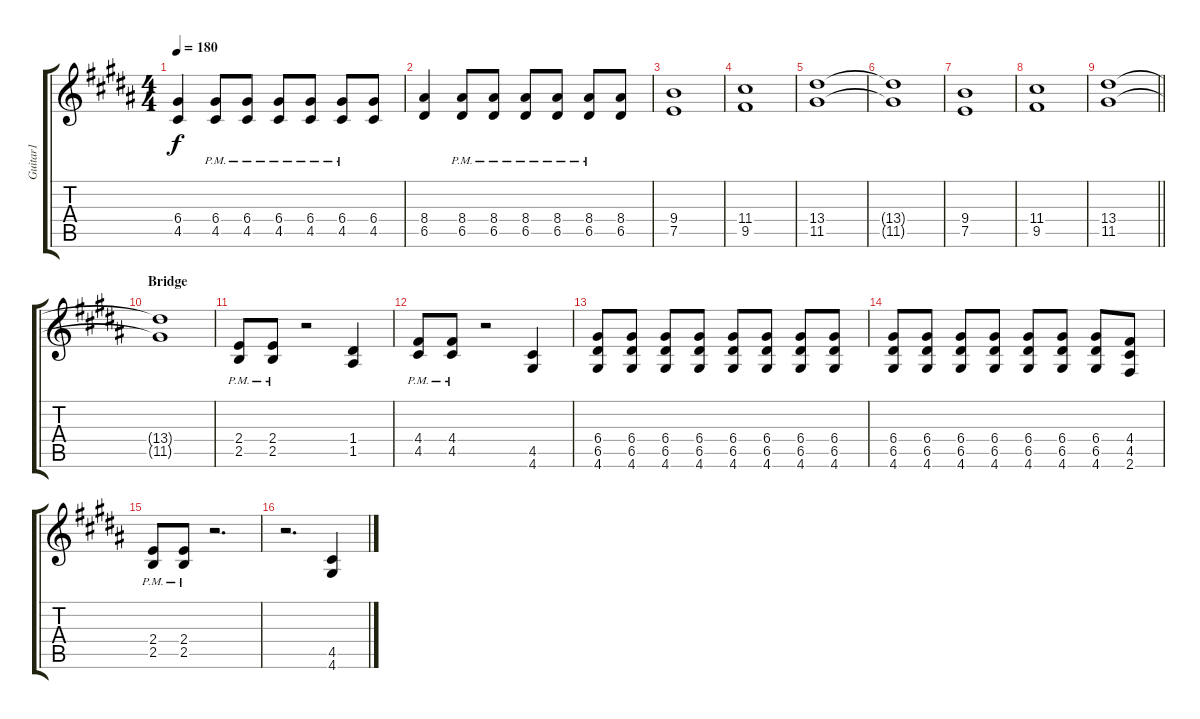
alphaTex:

\track ("Guitar1" "Guitar1") {instrument overdrivenguitar}
\staff {score tabs}
\tuning (E4 B3 G3 D3 A2 E2) {hide}
\ts (4 4)
\tempo 180
\clef g2
\ks g#minor
(6.4 4.5).4{dy f} (6.4{pm} 4.5{pm}).8 (6.4{pm} 4.5{pm}).8 (6.4{pm} 4.5{pm}).8 (6.4{pm} 4.5{pm}).8 (6.4{pm} 4.5{pm}).8 (6.4 4.5).8 |
(8.4 6.5).4 (8.4{pm} 6.5{pm}).8 (8.4{pm} 6.5{pm}).8 (8.4{pm} 6.5{pm}).8 (8.4{pm} 6.5{pm}).8 (8.4{pm} 6.5{pm}).8 (8.4 6.5).8 |
(9.4 7.5).1 |
(11.4 9.5).1 |
(13.4 11.5).1 |
(13.4{t} 11.5{t}).1 |
(9.4 7.5).1 |
(11.4 9.5).1 |
\barLineRight lightlight
(13.4 11.5).1 |
\section ("" "Bridge")
(13.4{t} 11.5{t}).1 |
(2.4{pm} 2.5{pm}).8 (2.4{pm} 2.5{pm}).8 r.2 (1.4 1.5).4 |
(4.4{pm} 4.5{pm}).8 (4.4{pm} 4.5{pm}).8 r.2 (4.5 4.6).4 |
(6.4 6.5 4.6).8 (6.4 6.5 4.6).8 (6.4 6.5 4.6).8 (6.4 6.5 4.6).8 (6.4 6.5 4.6).8 (6.4 6.5 4.6).8 (6.4 6.5 4.6).8 (6.4 6.5 4.6).8 |
(6.4 6.5 4.6).8 (6.4 6.5 4.6).8 (6.4 6.5 4.6).8 (6.4 6.5 4.6).8 (6.4 6.5 4.6).8 (6.4 6.5 4.6).8 (6.4 6.5 4.6).8 (4.4 4.5 2.6).8 |
(2.4{pm} 2.5{pm}).8{balance 0} (2.4{pm} 2.5{pm}).8 r.2{d} |
r.2{d} (4.5 4.6).4{balance 5}
